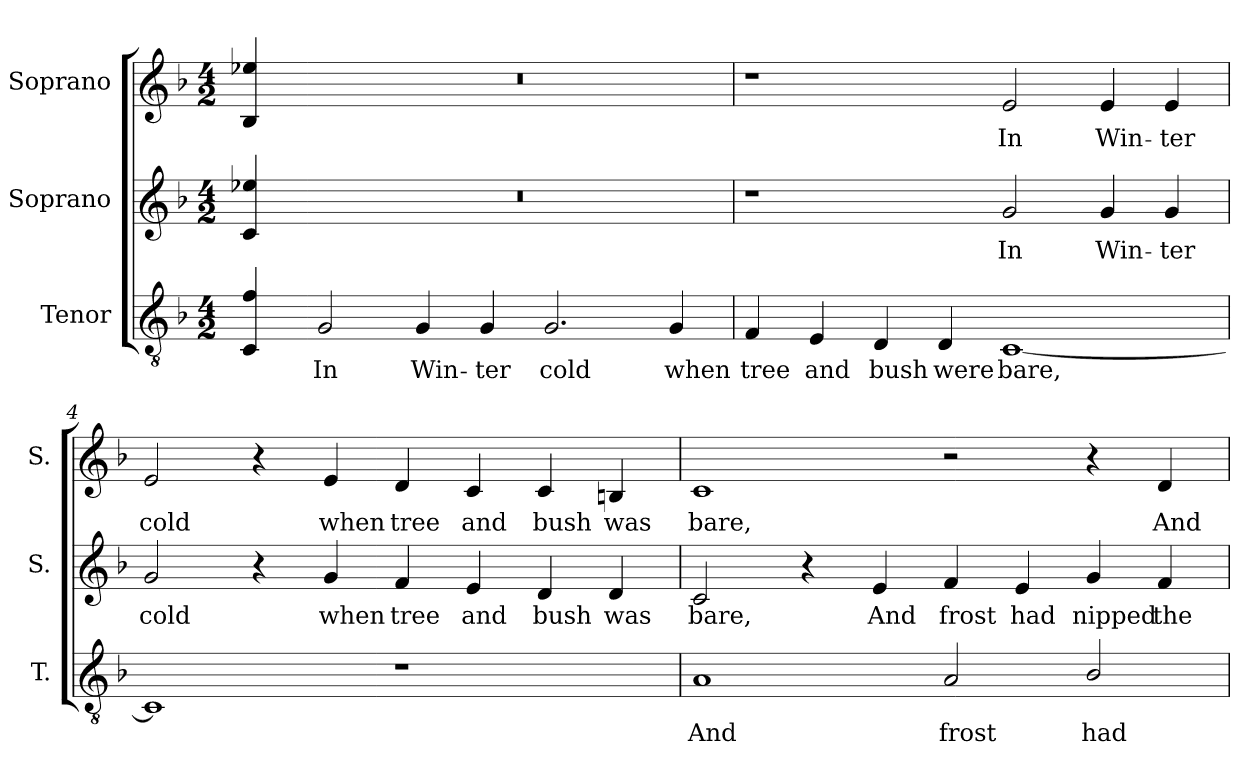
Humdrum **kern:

**kern	**text	**kern	**text	**kern	**text
*part3	*part3	*part2	*part2	*part1	*part1
*staff3	*staff3	*staff2	*staff2	*staff1	*staff1
*I"Tenor	*	*I"Soprano	*	*I"Soprano	*
*I'T.	*	*I'S.	*	*I'S.	*
!!LO:PB:g=z
*clefGv2	*	*clefG2	*	*clefG2	*
*ITrd7c12	*	*	*	*	*
*k[b-]	*	*k[b-]	*	*k[b-]	*
*F:	*	*F:	*	*F:	*
*M4/2	*	*M4/2	*	*M4/2	*
=1	=1	=1	=1	=1	=1
4CCi/ 4Fi	.	4ci/ 4ee-Xi	.	4B-i/ 4ee-Xi	.
=2-	=2-	=2-	=2-	=2-	=2-
!	!LO:LY:b:color=#000000	!LO:N:vis=1	!	!LO:N:vis=1	!
2GGi/	In	0r	.	0r	.
!	!LO:LY:b:color=#000000	!	!	!	!
4GGi/	Win-	.	.	.	.
!	!LO:LY:b:color=#000000	!	!	!	!
4GGi/	-ter	.	.	.	.
!	!LO:LY:b:color=#000000	!	!	!	!
2.GGi/	cold	.	.	.	.
!	!LO:LY:b:color=#000000	!	!	!	!
4GGi/	when	.	.	.	.
=3	=3	=3	=3	=3	=3
!	!LO:LY:b:color=#000000	!	!	!	!
4FFi/	tree	1r	.	1r	.
!	!LO:LY:b:color=#000000	!	!	!	!
4EEi/	and	.	.	.	.
!	!LO:LY:b:color=#000000	!	!	!	!
4DDi/	bush	.	.	.	.
!	!LO:LY:b:color=#000000	!	!	!	!
4DDi/	were	.	.	.	.
!	!LO:LY:b:color=#000000	!	!	!	!
!	!	!	!LO:LY:b:color=#000000	!	!
!	!	!	!	!	!LO:LY:b:color=#000000
[1CCi	bare,	2gi/	In	2ei/	In
!	!	!	!LO:LY:b:color=#000000	!	!
!	!	!	!	!	!LO:LY:b:color=#000000
.	.	4gi/	Win-	4ei/	Win-
!	!	!	!LO:LY:b:color=#000000	!	!
!	!	!	!	!	!LO:LY:b:color=#000000
.	.	4gi/	-ter	4ei/	-ter
!!LO:LB:g=z
=4	=4	=4	=4	=4	=4
!	!	!	!LO:LY:b:color=#000000	!	!
!	!	!	!	!	!LO:LY:b:color=#000000
1CCi]	.	2gi/	cold	2ei/	cold
.	.	4r	.	4r	.
!	!	!	!LO:LY:b:color=#000000	!	!
!	!	!	!	!	!LO:LY:b:color=#000000
.	.	4gi/	when	4ei/	when
!	!	!	!LO:LY:b:color=#000000	!	!
!	!	!	!	!	!LO:LY:b:color=#000000
1r	.	4fi/	tree	4di/	tree
!	!	!	!LO:LY:b:color=#000000	!	!
!	!	!	!	!	!LO:LY:b:color=#000000
.	.	4ei/	and	4ci/	and
!	!	!	!LO:LY:b:color=#000000	!	!
!	!	!	!	!	!LO:LY:b:color=#000000
.	.	4di/	bush	4ci/	bush
!	!	!	!LO:LY:b:color=#000000	!	!
!	!	!	!	!	!LO:LY:b:color=#000000
.	.	4di/	was	4Bni/	was
=5	=5	=5	=5	=5	=5
!	!LO:LY:b:color=#000000	!	!	!	!
!	!	!	!LO:LY:b:color=#000000	!	!
!	!	!	!	!	!LO:LY:b:color=#000000
1AAi	And	2ci/	bare,	1ci	bare,
.	.	4r	.	.	.
!	!	!	!LO:LY:b:color=#000000	!	!
.	.	4ei/	And	.	.
!	!LO:LY:b:color=#000000	!	!	!	!
!	!	!	!LO:LY:b:color=#000000	!	!
2AAi/	frost	4fi/	frost	2r	.
!	!	!	!LO:LY:b:color=#000000	!	!
.	.	4ei/	had	.	.
!	!LO:LY:b:color=#000000	!	!	!	!
!	!	!	!LO:LY:b:color=#000000	!	!
2BB-i/	had	4gi/	nipped	4r	.
!	!	!	!LO:LY:b:color=#000000	!	!
!	!	!	!	!	!LO:LY:b:color=#000000
.	.	4fi/	the	4di/	And
=	=	=	=	=	=
*-	*-	*-	*-	*-	*-
